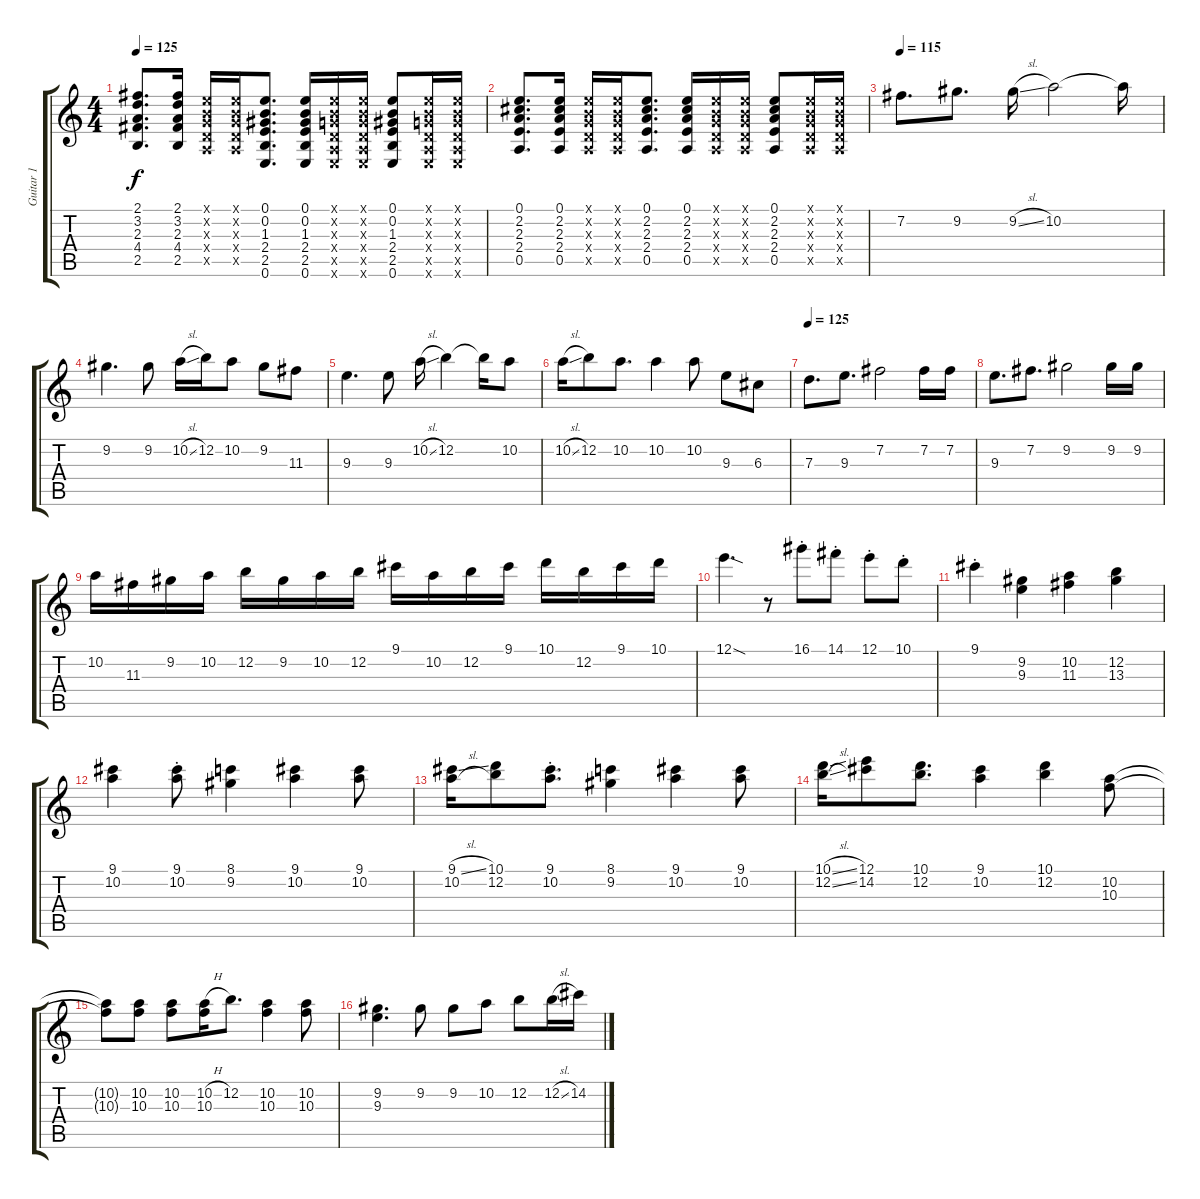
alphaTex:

\track ("Guitar 1" "Guitar 1") {instrument acousticguitarsteel}
\staff {score tabs}
\tuning (E4 B3 G3 D3 A2 E2) {hide}
\ts (4 4)
\tempo 125
\clef g2
\ks c
(2.1 3.2 2.3 4.4 2.5).8{d dy f} (2.1 3.2 2.3 4.4 2.5).16 (0.1{x} 0.2{x} 0.3{x} 0.4{x} 0.5{x}).16 (0.1{x} 0.2{x} 0.3{x} 0.4{x} 0.5{x}).16 (0.1 0.2 1.3 2.4 2.5 0.6).8{d} (0.1 0.2 1.3 2.4 2.5 0.6).16 (0.1{x} 0.2{x} 0.3{x} 0.4{x} 0.5{x} 0.6{x}).16 (0.1{x} 0.2{x} 0.3{x} 0.4{x} 0.5{x} 0.6{x}).16 (0.1 0.2 1.3 2.4 2.5 0.6).8 (0.1{x} 0.2{x} 0.3{x} 0.4{x} 0.5{x} 0.6{x}).16 (0.1{x} 0.2{x} 0.3{x} 0.4{x} 0.5{x} 0.6{x}).16 |
(0.1 2.2 2.3 2.4 0.5).8{d} (0.1 2.2 2.3 2.4 0.5).16 (0.1{x} 0.2{x} 0.3{x} 0.4{x} 0.5{x}).16 (0.1{x} 0.2{x} 0.3{x} 0.4{x} 0.5{x}).16 (0.1 2.2 2.3 2.4 0.5).8{d} (0.1 2.2 2.3 2.4 0.5).16 (0.1{x} 0.2{x} 0.3{x} 0.4{x} 0.5{x}).16 (0.1{x} 0.2{x} 0.3{x} 0.4{x} 0.5{x}).16 (0.1 2.2 2.3 2.4 0.5).8 (0.1{x} 0.2{x} 0.3{x} 0.4{x} 0.5{x}).16 (0.1{x} 0.2{x} 0.3{x} 0.4{x} 0.5{x}).16 |
\tempo 115
7.2.8{d} 9.2.8{d} 9.2{sl}.16 10.2.2 10.2{t}.16 |
9.2.4{d} 9.2.8 10.2{sl}.16 12.2.16 10.2.8 9.2.8 11.3.8 |
9.3.4{d} 9.3.8 10.2{sl}.16 12.2.4 12.2{t}.16 10.2.8 |
10.2{sl}.16 12.2.8 10.2.8{d} 10.2.4 10.2.8 9.3.8 6.3.8 |
\tempo 125
7.3.8{d} 9.3.8{d} 7.2.2 7.2.16 7.2.16 |
9.3.8{d} 7.2.8{d} 9.2.2 9.2.16 9.2.16 |
10.2.16 11.3.16 9.2.16 10.2.16 12.2.16 9.2.16 10.2.16 12.2.16 9.1.16 10.2.16 12.2.16 9.1.16 10.1.16 12.2.16 9.1.16 10.1.16 |
12.1{sod}.4{d} r.8 16.1{st}.8 14.1{st}.8 12.1{st}.8 10.1{st}.8 |
9.1{st}.4 (9.2 9.3).4 (10.2 11.3).4 (12.2 13.3).4 |
(9.1 10.2).4 (9.1{st} 10.2{st}).8 (8.1 9.2).4 (9.1 10.2).4 (9.1 10.2).8 |
(9.1{sl} 10.2{h}).16 (10.1 12.2).8 (9.1{st} 10.2{st}).8{d} (8.1 9.2).4 (9.1 10.2).4 (9.1 10.2).8 |
(10.1{sl} 12.2{sl}).16 (12.1 14.2).8 (10.1 12.2).8{d} (9.1 10.2).4 (10.1 12.2).4 (10.2 10.3).8 |
(10.2{t} 10.3{t}).8 (10.2 10.3).8 (10.2 10.3).8 (10.2{h} 10.3).16 12.2.8{d} (10.2 10.3).4 (10.2 10.3).8 |
(9.2 9.3).4{d} 9.2.8 9.2.8 10.2.8 12.2.8 12.2{sl}.16 14.2.16
